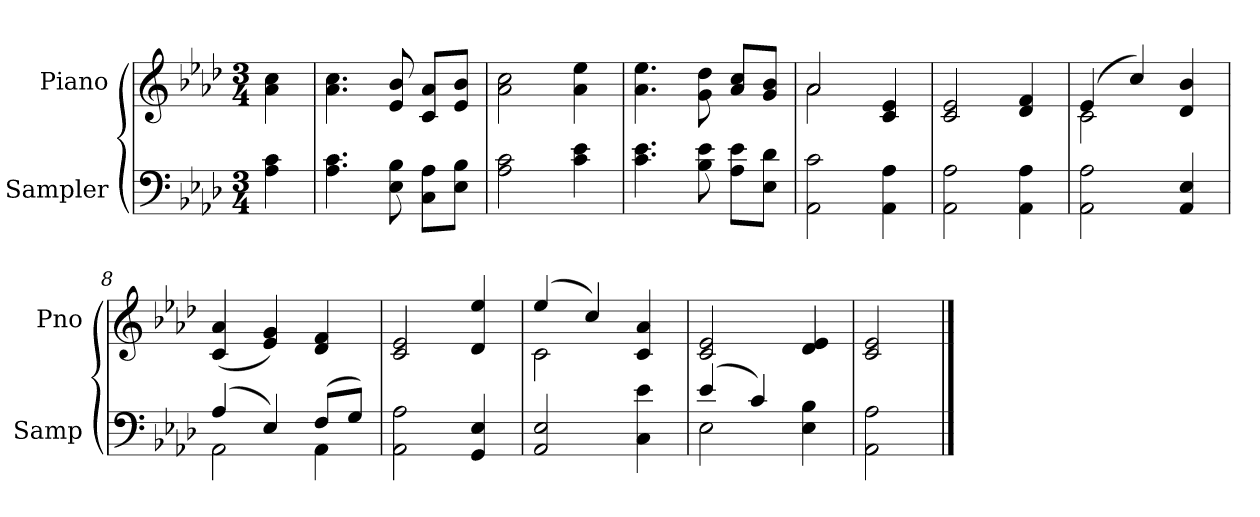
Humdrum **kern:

**kern	**kern
*part2	*part1
*staff2	*staff1
*I"Sampler	*I"Piano
*I'Samp	*I'Pno
*clefF4	*clefG2
*k[b-e-a-d-]	*k[b-e-a-d-]
*A-:	*A-:
*M3/4	*M3/4
=1	=1
4A- 4c	4a- 4cc
=2	=2
4.A- 4.c	4.a- 4.cc
8E- 8B-	8e- 8b-
8C\ 8A-\L	8c/ 8a-/L
8E-\ 8B-\J	8e-/ 8b-/J
=3	=3
2A- 2c	2a- 2cc
4c 4e-	4a- 4ee-
=4	=4
4.c 4.e-	4.a- 4.ee-
8B- 8e-	8g 8dd-
8A-\ 8e-\L	8a-/ 8cc/L
8E-\ 8d-\J	8g/ 8b-/J
=5	=5
*	*^
2AA- 2c	2a-/	2a-
4AA- 4A-	4c 4e-	4ryy
*	*v	*v
=6	=6
2AA- 2A-	2c 2e-
4AA- 4A-	4d- 4f
=7	=7
*	*^
2AA- 2A-	(4e-/	2c
.	4cc/)	.
4AA- 4E-	4d- 4b-	4ryy
*	*v	*v
=8	=8
*^	*
(4A-/	2AA-	(4c 4a-
4E-/)	.	4e- 4g)
(8F/L	4AA-	4d- 4f
8G/J)	.	.
*v	*v	*
=9	=9
2AA- 2A-	2c 2e-
4GG 4E-	4d- 4ee-
=10	=10
*	*^
2AA- 2E-	(4ee-/	2c
.	4cc/)	.
4C 4e-	4c 4a-	4ryy
*	*v	*v
=11	=11
*^	*
(4e-/	2E-	2c 2e-
4c/)	.	.
4E- 4B-	4ryy	4d- 4e-
*v	*v	*
=12	=12
2AA- 2A-	2c 2e-
==	==
*-	*-
